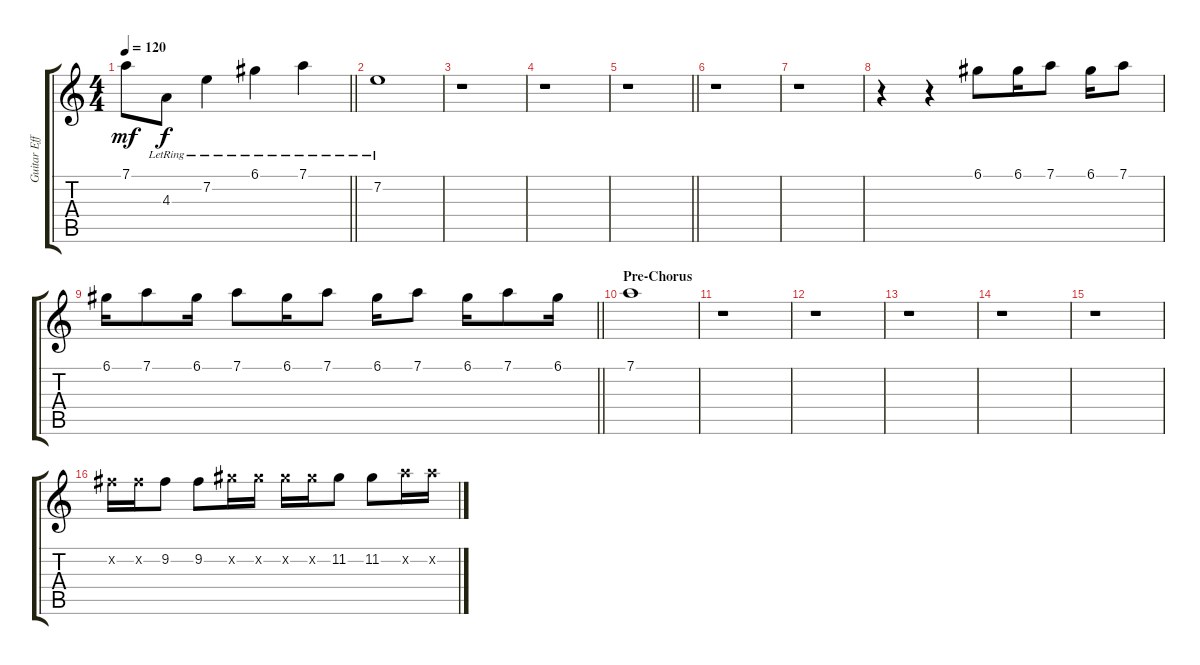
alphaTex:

\track ("Guitar Effects" "Guitar Eff") {instrument overdrivenguitar}
\staff {score tabs}
\tuning (D4 A3 F3 C3 G2 C2) {hide}
\ts (4 4)
\tempo 120
\clef g2
\barLineRight lightlight
\ks c
7.1.8{dy mf} 4.3{lr}.8{dy f volume 14} 7.2{lr}.4 6.1{lr}.4 7.1{lr}.4 |
7.2{lr}.1{volume 6} |
r.1 |
r.1 |
\barLineRight lightlight
r.1 |
r.1 |
r.1 |
r.4 r.4 6.1.8{volume 13} 6.1.16{volume 3} 7.1.8 6.1.16 7.1.8 |
\barLineRight lightlight
6.1.16 7.1.8 6.1.16 7.1.8 6.1.16 7.1.8 6.1.16 7.1.8 6.1.16 7.1.8 6.1.16 |
\section ("" "Pre-Chorus")
7.1.1 |
r.1 |
r.1 |
r.1 |
r.1 |
r.1 |
9.2{x}.16{volume 13} 9.2{x}.16 9.2.8 9.2.8 11.2{x}.16 11.2{x}.16 11.2{x}.16 11.2{x}.16 11.2.8 11.2.8 12.2{x}.16 12.2{x}.16
